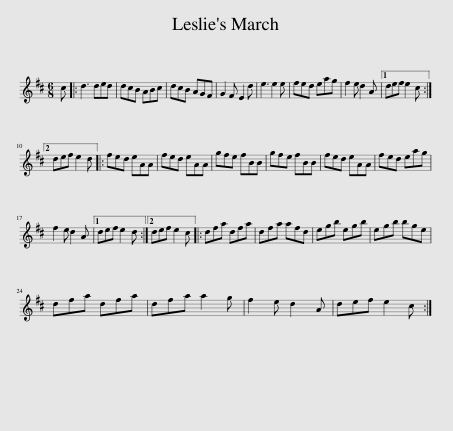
X:1
L:1/8
M:6/8
I:linebreak $
K:D
V:1 treble
V:1
 c |: d3 ded | dcB ABc | dcB AGF | G2 F E2 d | %5
 e3 e2 e | fed eag | f2 e d2 A |1 def e2 c :|2$ def e2 d |: %10
 fed eAA | fed eAA | gfe fBB | gfe fBB | fed eAA | %15
 fed eag |$ f2 e d2 A |1 def e2 d :|2 def e2 c |: dfa dfa | %20
 dfa afd | egb egb | egb bge |$ dfa dfa | dfa a2 g | %25
 f2 e d2 A | def e2 c :| %27
